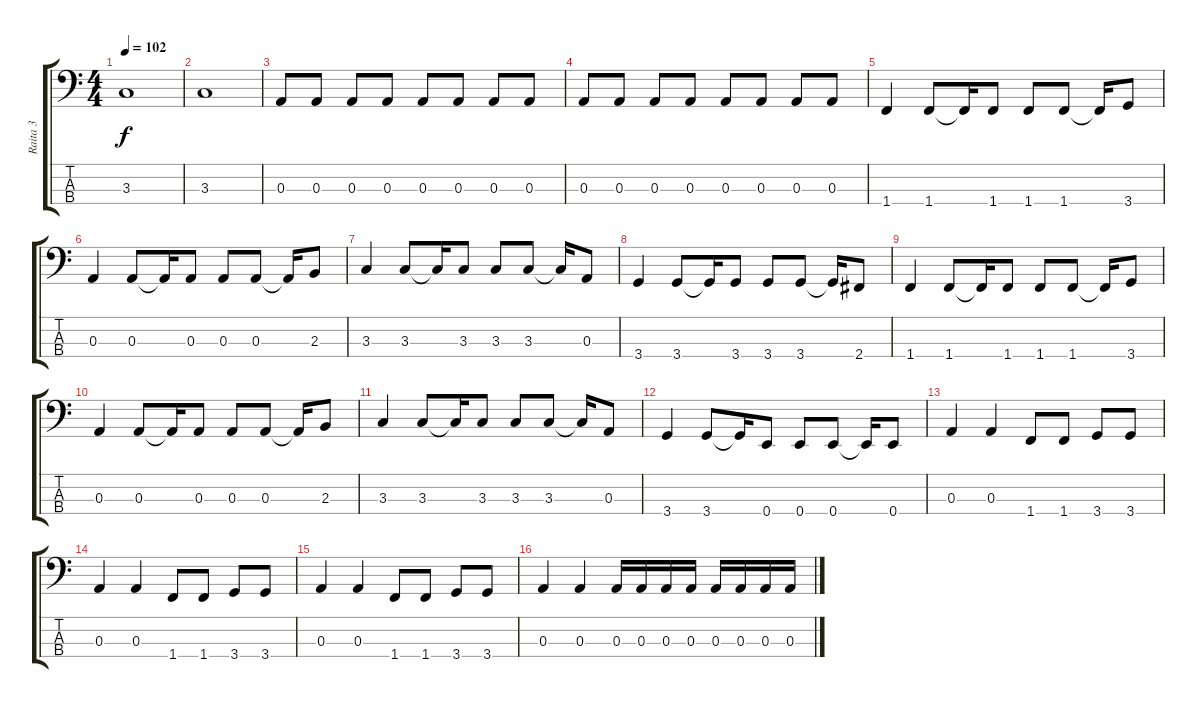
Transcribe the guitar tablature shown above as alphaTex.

\track ("Raita 3" "Raita 3") {instrument electricbassfinger}
\staff {score tabs}
\tuning (G2 D2 A1 E1) {hide}
\ts (4 4)
\tempo 102
\clef f4
\ks c
3.3{t}.1{dy f} |
3.3.1 |
0.3.8 0.3.8 0.3.8 0.3.8 0.3.8 0.3.8 0.3.8 0.3.8 |
0.3.8 0.3.8 0.3.8 0.3.8 0.3.8 0.3.8 0.3.8 0.3.8 |
1.4.4 1.4.8 1.4{t}.16 1.4.8 1.4.8 1.4.8 1.4{t}.16 3.4.8 |
0.3.4 0.3.8 0.3{t}.16 0.3.8 0.3.8 0.3.8 0.3{t}.16 2.3.8 |
3.3.4 3.3.8 3.3{t}.16 3.3.8 3.3.8 3.3.8 3.3{t}.16 0.3.8 |
3.4.4 3.4.8 3.4{t}.16 3.4.8 3.4.8 3.4.8 3.4{t}.16 2.4.8 |
1.4.4 1.4.8 1.4{t}.16 1.4.8 1.4.8 1.4.8 1.4{t}.16 3.4.8 |
0.3.4 0.3.8 0.3{t}.16 0.3.8 0.3.8 0.3.8 0.3{t}.16 2.3.8 |
3.3.4 3.3.8 3.3{t}.16 3.3.8 3.3.8 3.3.8 3.3{t}.16 0.3.8 |
3.4.4 3.4.8 3.4{t}.16 0.4.8 0.4.8 0.4.8 0.4{t}.16 0.4.8 |
0.3.4 0.3.4 1.4.8 1.4.8 3.4.8 3.4.8 |
0.3.4 0.3.4 1.4.8 1.4.8 3.4.8 3.4.8 |
0.3.4 0.3.4 1.4.8 1.4.8 3.4.8 3.4.8 |
0.3.4 0.3.4 0.3.16 0.3.16 0.3.16 0.3.16 0.3.16 0.3.16 0.3.16 0.3.16
